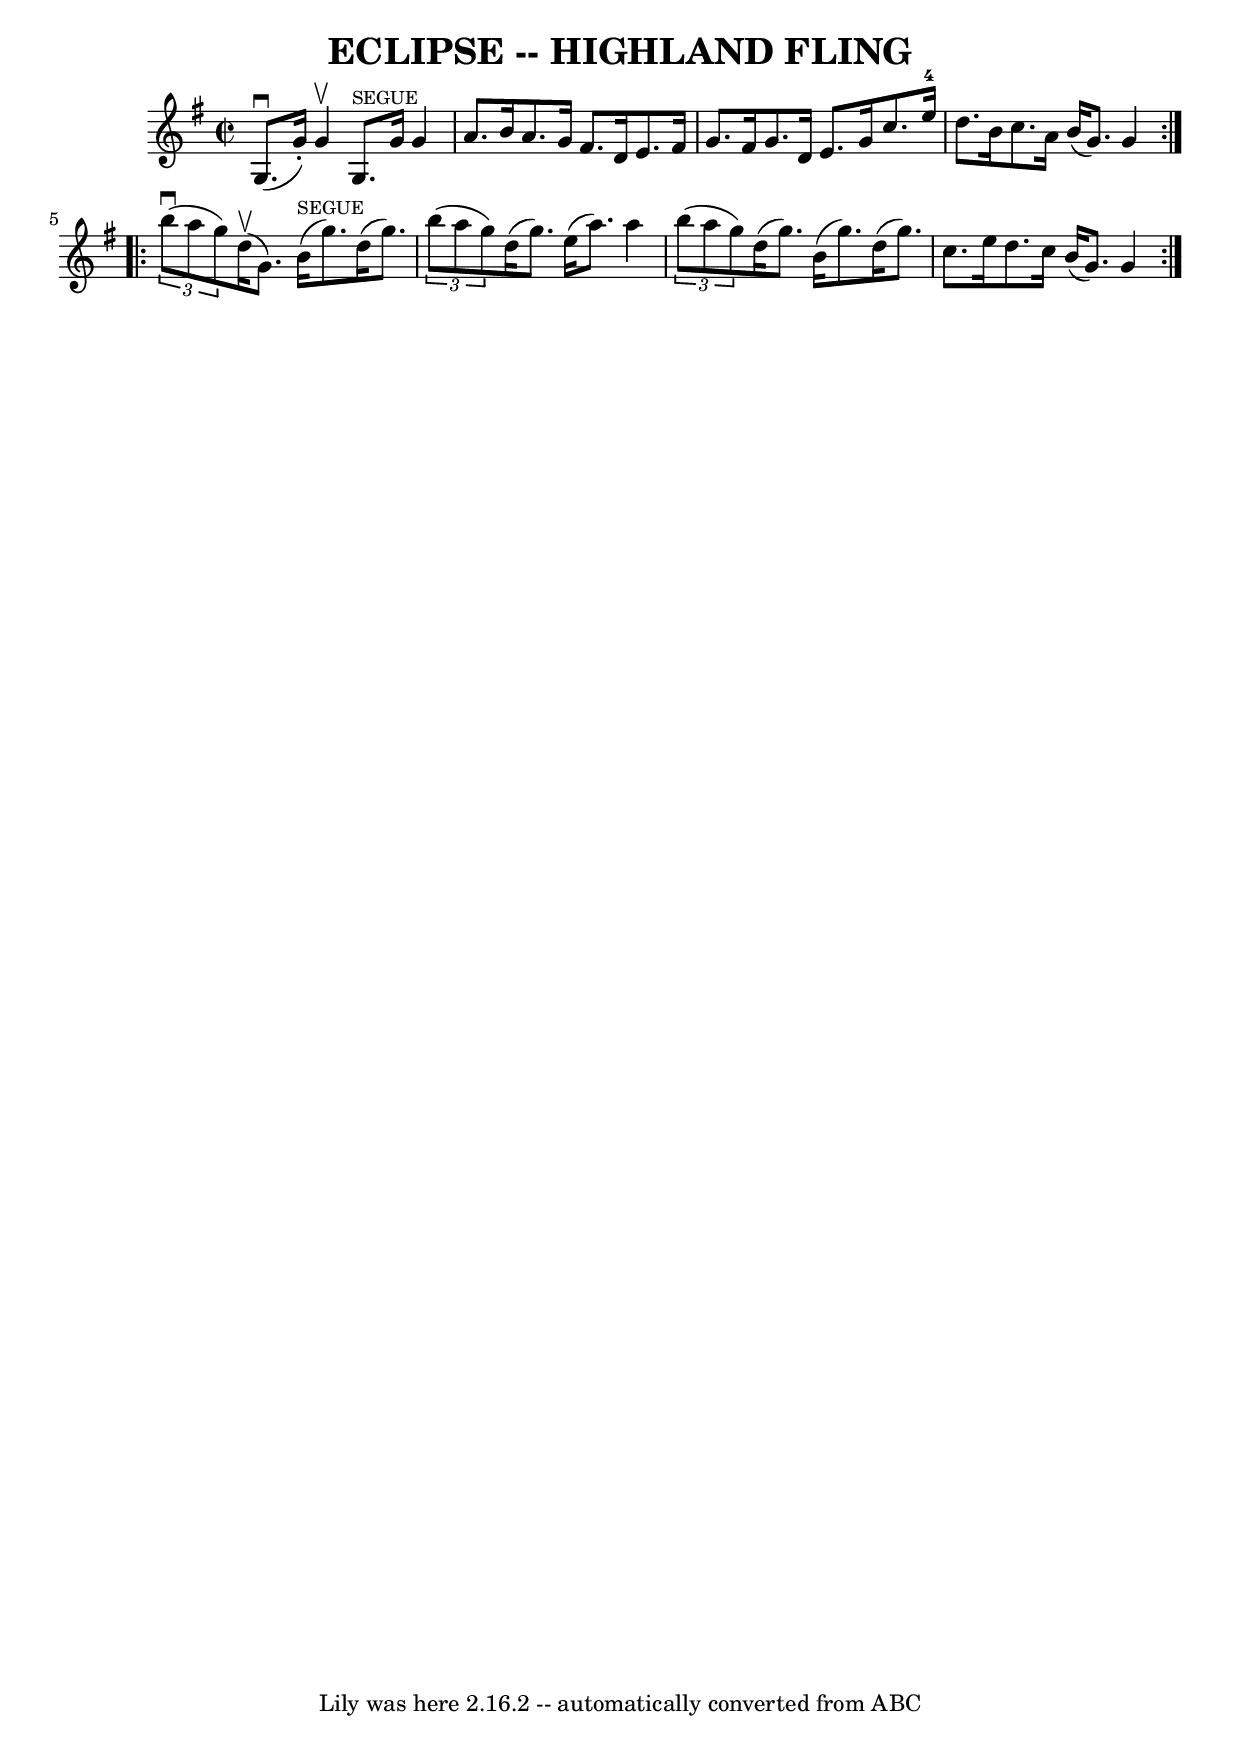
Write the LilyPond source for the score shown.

\version "2.16.2"
\include "Mammoth.ily"
\header {
  %% book = "Ryan's Mammoth Collection of Fiddle Tunes"
  crossRefNumber = "1"
  footnotes = ""
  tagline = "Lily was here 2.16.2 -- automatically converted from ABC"
  title = "ECLIPSE -- HIGHLAND FLING"

}
voicedefault =  {


  \override Staff.TimeSignature #'style = #'C
  \time 2/2 
  \key g \major
  
  \repeat volta 2 {
    g8. (^\downbow g'16-.)   
    g'4^\upbow g8.^\segue g'16 g'4    |
    a'8. b'16 a'8.   
    g'16 fis'8. d'16 e'8. fis'16        |
    g'8. fis'16    
    g'8. d'16 e'8. g'16 c''8. e''16-4   |
    d''8. b'16  
    c''8. a'16 b'16 (g'8.) g'4    
  }     
  \repeat volta 2 {
    
    \times 2/3 { b''8 (^\downbow a''8 g''8) 
	       } d''16 (^\upbow g'8.) b'16^\segue(g''8.) d''16 (g''8.)   |
    
    \times 2/3 { b''8 (a''8 g''8) 
	       } d''16 (g''8.) e''16 (
    a''8.) a''4        |
    \times 2/3 { b''8 (a''8 g''8) 
	       }   
    d''16 (g''8.) b'16 (g''8.) d''16 (g''8.)   |
    
    c''8. e''16 d''8. c''16 b'16 (g'8.) g'4    
  }   

}

\score{
  <<

    \context Staff="default"
    {
      \voicedefault 
      
    }

  >>
  \layout {
    
  }
  \midi {
  }

}
